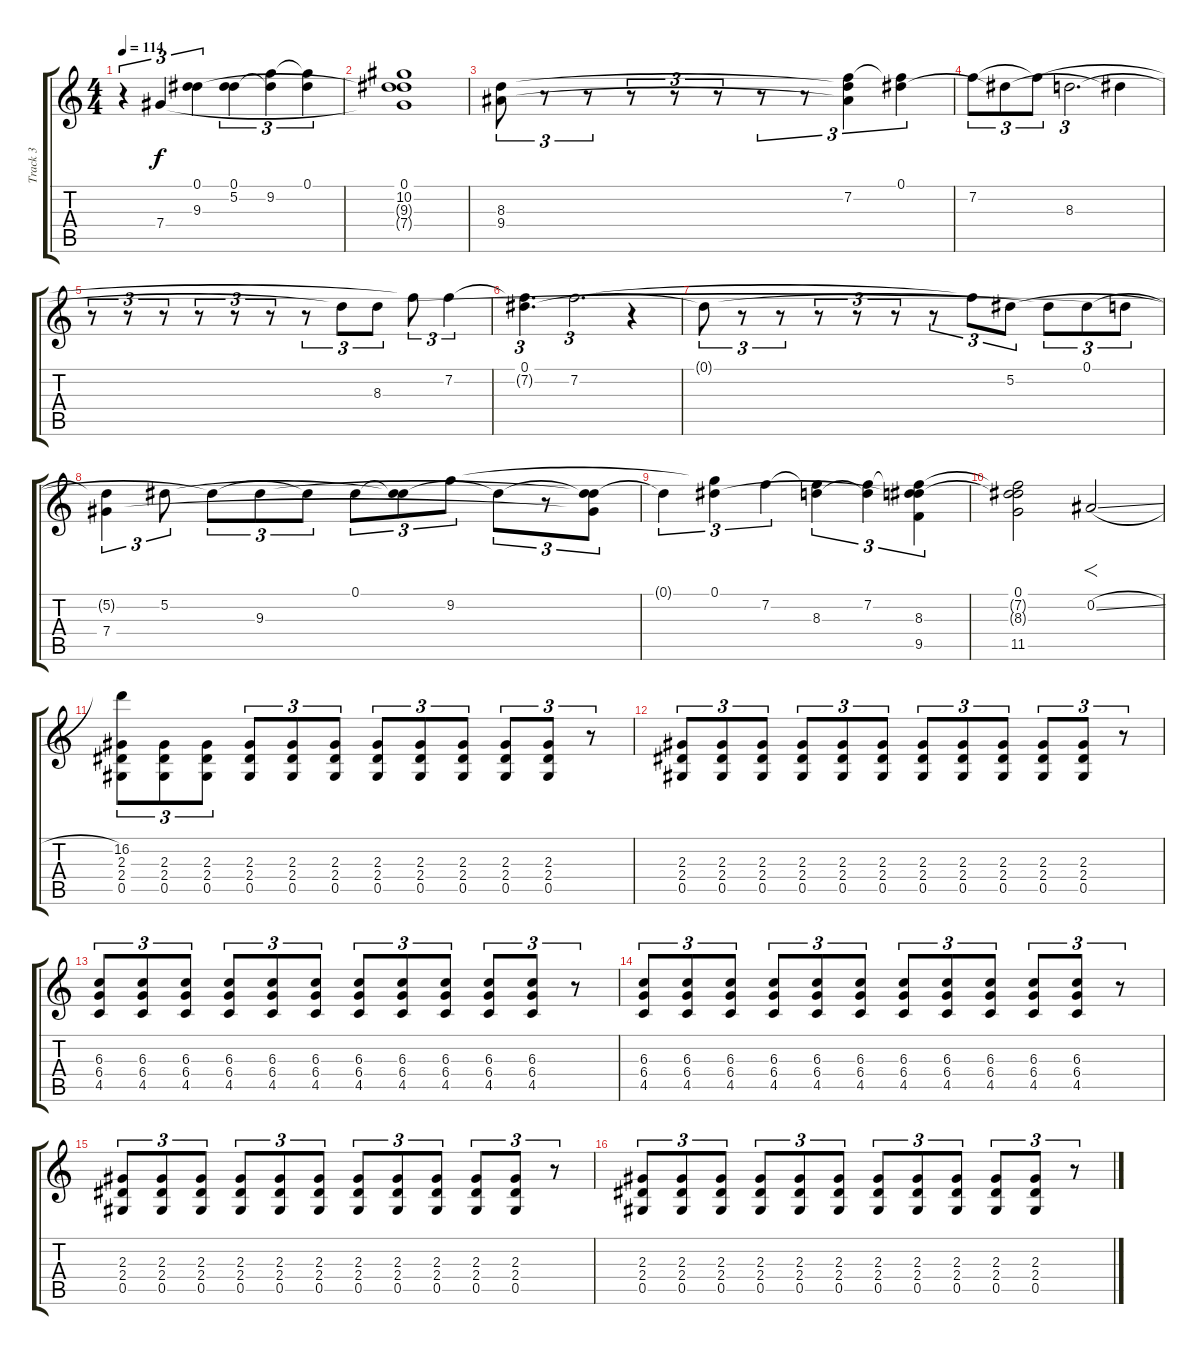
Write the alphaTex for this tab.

\track ("Track 3" "Track 3") {instrument electricguitarclean}
\staff {score tabs}
\tuning (Eb4 Bb3 Gb3 Db3 Ab2 Eb2) {hide}
\ts (4 4)
\tempo 114
\clef g2
\ks c
r.4{tu (3 2) dy f} 7.4.4{tu (3 2)} (0.1{t} 9.3).4{tu (3 2)} (0.1 5.2{t}).4{tu (3 2)} (0.1{t} 9.2).4{tu (3 2)} (0.1 9.2{t}).4{tu (3 2)} |
(0.1 10.2 9.3{t} 7.4{t}).1 |
(8.3 9.4).8{tu (3 2)} r.8{tu (3 2)} r.8{tu (3 2)} r.8{tu (3 2)} r.8{tu (3 2)} r.8{tu (3 2)} r.8{tu (3 2)} r.8{tu (3 2)} (7.2 8.3{t} 9.4{t}).4{tu (3 2)} (0.1 7.2{t}).4{tu (3 2)} |
7.2.8{tu (3 2)} 0.1{t}.8{tu (3 2)} 7.2{t}.8{tu (3 2)} 8.3.2{d tu (3 2)} 0.1{t}.4 |
r.8{tu (3 2)} r.8{tu (3 2)} r.8{tu (3 2)} r.8{tu (3 2)} r.8{tu (3 2)} r.8{tu (3 2)} r.8{tu (3 2)} 8.3{t}.8{tu (3 2)} 8.3.8{tu (3 2)} 7.2{t}.8{tu (3 2)} 7.2.4{tu (3 2)} |
(0.1 7.2{t}).4{d tu (3 2)} 7.2.2{d tu (3 2)} r.4 |
0.1{t}.8{tu (3 2)} r.8{tu (3 2)} r.8{tu (3 2)} r.8{tu (3 2)} r.8{tu (3 2)} r.8{tu (3 2)} r.8{tu (3 2)} 7.2{t}.8{tu (3 2)} 5.2.8{tu (3 2)} 0.1{t}.8{tu (3 2)} 0.1.8{tu (3 2)} 8.3{t}.8{tu (3 2)} |
(5.2{t} 7.4).4{tu (3 2)} 5.2.8{tu (3 2)} 0.1{t}.8{tu (3 2)} 9.3.8{tu (3 2)} 0.1{t}.8{tu (3 2)} 0.1.8{tu (3 2)} (0.1{t} 5.2{t}).8{tu (3 2)} 9.2.8{tu (3 2)} 0.1{t}.8{tu (3 2)} r.8{tu (3 2)} (0.1{t} 9.3{t} 7.4{t}).8{tu (3 2)} |
0.1{t}.4{tu (3 2)} (0.1 9.2{t}).4{tu (3 2)} 7.2.4{tu (3 2)} (7.2{t} 8.3).4{tu (3 2)} (7.2 8.3{t}).4{tu (3 2)} (0.1{t} 7.2{t} 8.3 9.5).4{tu (3 2)} |
(0.1 7.2{t} 8.3{t} 11.5).2 0.2{sl}.2{f instrument distortionguitar} |
(16.2 2.3 2.4 0.5).8{tu (3 2) instrument overdrivenguitar} (2.3 2.4 0.5).8{tu (3 2)} (2.3 2.4 0.5).8{tu (3 2)} (2.3 2.4 0.5).8{tu (3 2)} (2.3 2.4 0.5).8{tu (3 2)} (2.3 2.4 0.5).8{tu (3 2)} (2.3 2.4 0.5).8{tu (3 2)} (2.3 2.4 0.5).8{tu (3 2)} (2.3 2.4 0.5).8{tu (3 2)} (2.3 2.4 0.5).8{tu (3 2)} (2.3 2.4 0.5).8{tu (3 2)} r.8{tu (3 2)} |
(2.3 2.4 0.5).8{tu (3 2)} (2.3 2.4 0.5).8{tu (3 2)} (2.3 2.4 0.5).8{tu (3 2)} (2.3 2.4 0.5).8{tu (3 2)} (2.3 2.4 0.5).8{tu (3 2)} (2.3 2.4 0.5).8{tu (3 2)} (2.3 2.4 0.5).8{tu (3 2)} (2.3 2.4 0.5).8{tu (3 2)} (2.3 2.4 0.5).8{tu (3 2)} (2.3 2.4 0.5).8{tu (3 2)} (2.3 2.4 0.5).8{tu (3 2)} r.8{tu (3 2)} |
(6.3 6.4 4.5).8{tu (3 2)} (6.3 6.4 4.5).8{tu (3 2)} (6.3 6.4 4.5).8{tu (3 2)} (6.3 6.4 4.5).8{tu (3 2)} (6.3 6.4 4.5).8{tu (3 2)} (6.3 6.4 4.5).8{tu (3 2)} (6.3 6.4 4.5).8{tu (3 2)} (6.3 6.4 4.5).8{tu (3 2)} (6.3 6.4 4.5).8{tu (3 2)} (6.3 6.4 4.5).8{tu (3 2)} (6.3 6.4 4.5).8{tu (3 2)} r.8{tu (3 2)} |
(6.3 6.4 4.5).8{tu (3 2)} (6.3 6.4 4.5).8{tu (3 2)} (6.3 6.4 4.5).8{tu (3 2)} (6.3 6.4 4.5).8{tu (3 2)} (6.3 6.4 4.5).8{tu (3 2)} (6.3 6.4 4.5).8{tu (3 2)} (6.3 6.4 4.5).8{tu (3 2)} (6.3 6.4 4.5).8{tu (3 2)} (6.3 6.4 4.5).8{tu (3 2)} (6.3 6.4 4.5).8{tu (3 2)} (6.3 6.4 4.5).8{tu (3 2)} r.8{tu (3 2)} |
(2.3 2.4 0.5).8{tu (3 2)} (2.3 2.4 0.5).8{tu (3 2)} (2.3 2.4 0.5).8{tu (3 2)} (2.3 2.4 0.5).8{tu (3 2)} (2.3 2.4 0.5).8{tu (3 2)} (2.3 2.4 0.5).8{tu (3 2)} (2.3 2.4 0.5).8{tu (3 2)} (2.3 2.4 0.5).8{tu (3 2)} (2.3 2.4 0.5).8{tu (3 2)} (2.3 2.4 0.5).8{tu (3 2)} (2.3 2.4 0.5).8{tu (3 2)} r.8{tu (3 2)} |
(2.3 2.4 0.5).8{tu (3 2)} (2.3 2.4 0.5).8{tu (3 2)} (2.3 2.4 0.5).8{tu (3 2)} (2.3 2.4 0.5).8{tu (3 2)} (2.3 2.4 0.5).8{tu (3 2)} (2.3 2.4 0.5).8{tu (3 2)} (2.3 2.4 0.5).8{tu (3 2)} (2.3 2.4 0.5).8{tu (3 2)} (2.3 2.4 0.5).8{tu (3 2)} (2.3 2.4 0.5).8{tu (3 2)} (2.3 2.4 0.5).8{tu (3 2)} r.8{tu (3 2)}
